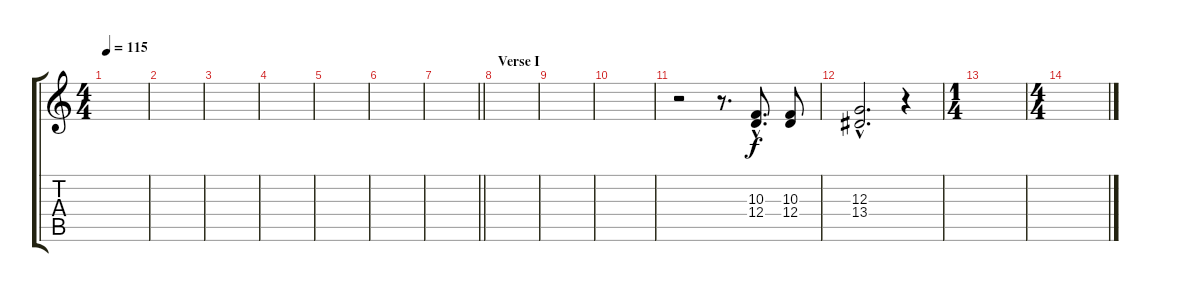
\track "" {instrument trombone}
\staff {score tabs}
\tuning (E4 B3 G3 D3 A2 E2) {hide}
\ts (4 4)
\tempo 115
\clef g2
\ks c
|
|
|
|
|
|
\barLineRight lightlight
|
\section ("" "Verse I")
|
|
|
r.2 r.8{d} (10.3{hac} 12.4{hac}).8{d} (10.3 12.4).8 |
(12.3{hac} 13.4{hac}).2{d} r.4 |
\ts (1 4)
|
\ts (4 4)
